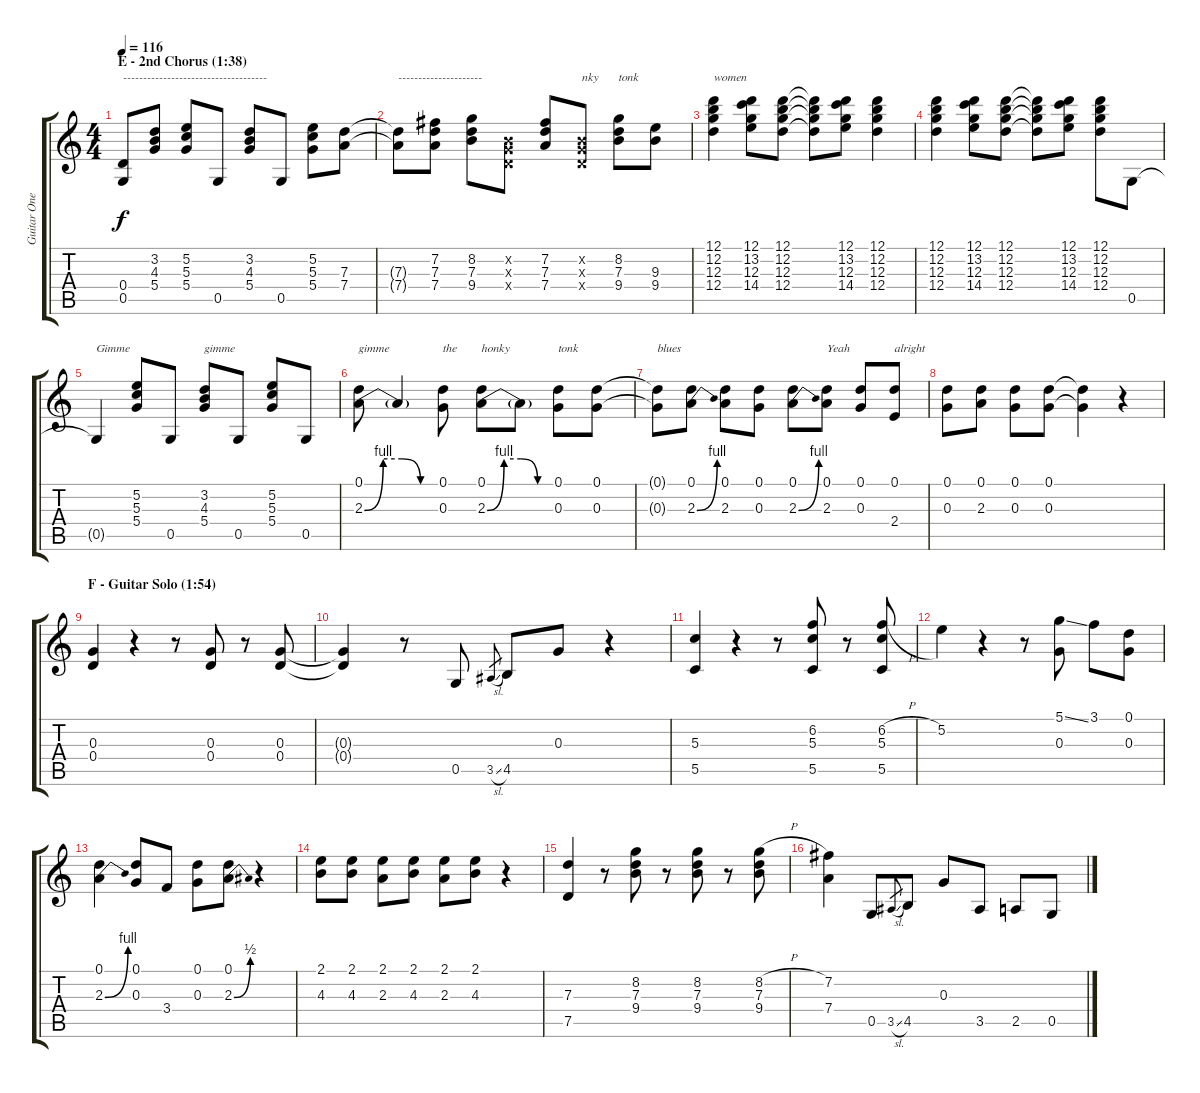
\track ("Guitar One" "Guitar One") {instrument electricguitarclean}
\staff {score tabs}
\tuning (D4 B3 G3 D3 G2 D2) {hide}
\ts (4 4)
\section ("" "E - 2nd Chorus (1:38)")
\tempo 116
\clef g2
\ks c
(0.4{t} 0.5{t}).8{txt "------------------------------------" dy f} (3.2 4.3 5.4).8 (5.2 5.3 5.4).8 0.5.8 (3.2 4.3 5.4).8 0.5.8 (5.2 5.3 5.4).8 (7.3 7.4).8 |
(7.3{t} 7.4{t}).8{txt "---------------------"} (7.2 7.3 7.4).8 (8.2 7.3 9.4).8 (0.2{x} 0.3{x} 0.4{x}).8 (7.2 7.3 7.4).8 (0.2{x} 0.3{x} 0.4{x}).8{txt "nky"} (8.2 7.3 9.4).8{txt "tonk"} (9.3 9.4).8 |
(12.1 12.2 12.3 12.4).4{txt "women"} (12.1 13.2 12.3 14.4).8 (12.1 12.2 12.3 12.4).8 (12.1{t} 12.2{t} 12.3{t} 12.4{t}).8 (12.1 13.2 12.3 14.4).8 (12.1 12.2 12.3 12.4).4 |
(12.1 12.2 12.3 12.4).4 (12.1 13.2 12.3 14.4).8 (12.1 12.2 12.3 12.4).8 (12.1{t} 12.2{t} 12.3{t} 12.4{t}).8 (12.1 13.2 12.3 14.4).8 (12.1 12.2 12.3 12.4).8 0.5.8 |
0.5{t}.4{txt "Gimme"} (5.2 5.3 5.4).8 0.5.8 (3.2 4.3 5.4).8{txt "gimme"} 0.5.8 (5.2 5.3 5.4).8 0.5.8 |
(0.1 2.3{be (custom 0 0 15 4 30 4 45 0 60 0)}).8{txt "gimme"} 2.3{t}.4 (0.1 0.3).8{txt "the"} (0.1 2.3{be (custom 0 0 15 4 30 4 45 0 60 0)}).8{txt "honky"} 2.3{t}.8 (0.1 0.3).8{txt "tonk"} (0.1 0.3).8 |
(0.1{t} 0.3{t}).8{txt "blues"} (0.1 2.3{be (bend 0 0 60 4)}).8 (0.1 2.3).8 (0.1 0.3).8 (0.1 2.3{be (bend 0 0 60 4)}).8 (0.1 2.3).8{txt "Yeah"} (0.1 0.3).8 (0.1 2.4).8{txt "alright"} |
(0.1 0.3).8 (0.1 2.3).8 (0.1 0.3).8 (0.1 0.3).8 (0.1{t} 0.3{t}).4 r.4 |
\section ("" "F - Guitar Solo (1:54)")
(0.3 0.4).4 r.4 r.8 (0.3 0.4).8 r.8 (0.3 0.4).8 |
(0.3{t} 0.4{t}).4 r.8 0.5.8 3.5{sl}.8{gr} 4.5.8 0.3.8 r.4 |
(5.3 5.5).4 r.4 r.8 (6.2 5.3 5.5).8 r.8 (6.2{h} 5.3 5.5).8 |
5.2.4 r.4 r.8 (5.1{ss} 0.3).8 3.1.8 (0.1 0.3).8 |
(0.1 2.3{be (bend 0 0 60 4)}).4 (0.1 0.3).8 3.4.8 (0.1 0.3).8 (0.1 2.3{be (bend 0 0 60 2)}).8 r.4 |
(2.1 4.3).8 (2.1 4.3).8 (2.1 2.3).8 (2.1 4.3).8 (2.1 2.3).8 (2.1 4.3).8 r.4 |
(7.3 7.5).4 r.8 (8.2 7.3 9.4).8 r.8 (8.2 7.3 9.4).8 r.8 (8.2{h} 7.3 9.4).8 |
(7.2 7.4).4 0.5.8 3.5{sl}.8{gr} 4.5.8 0.3.8 3.5.8 2.5.8 0.5.8
